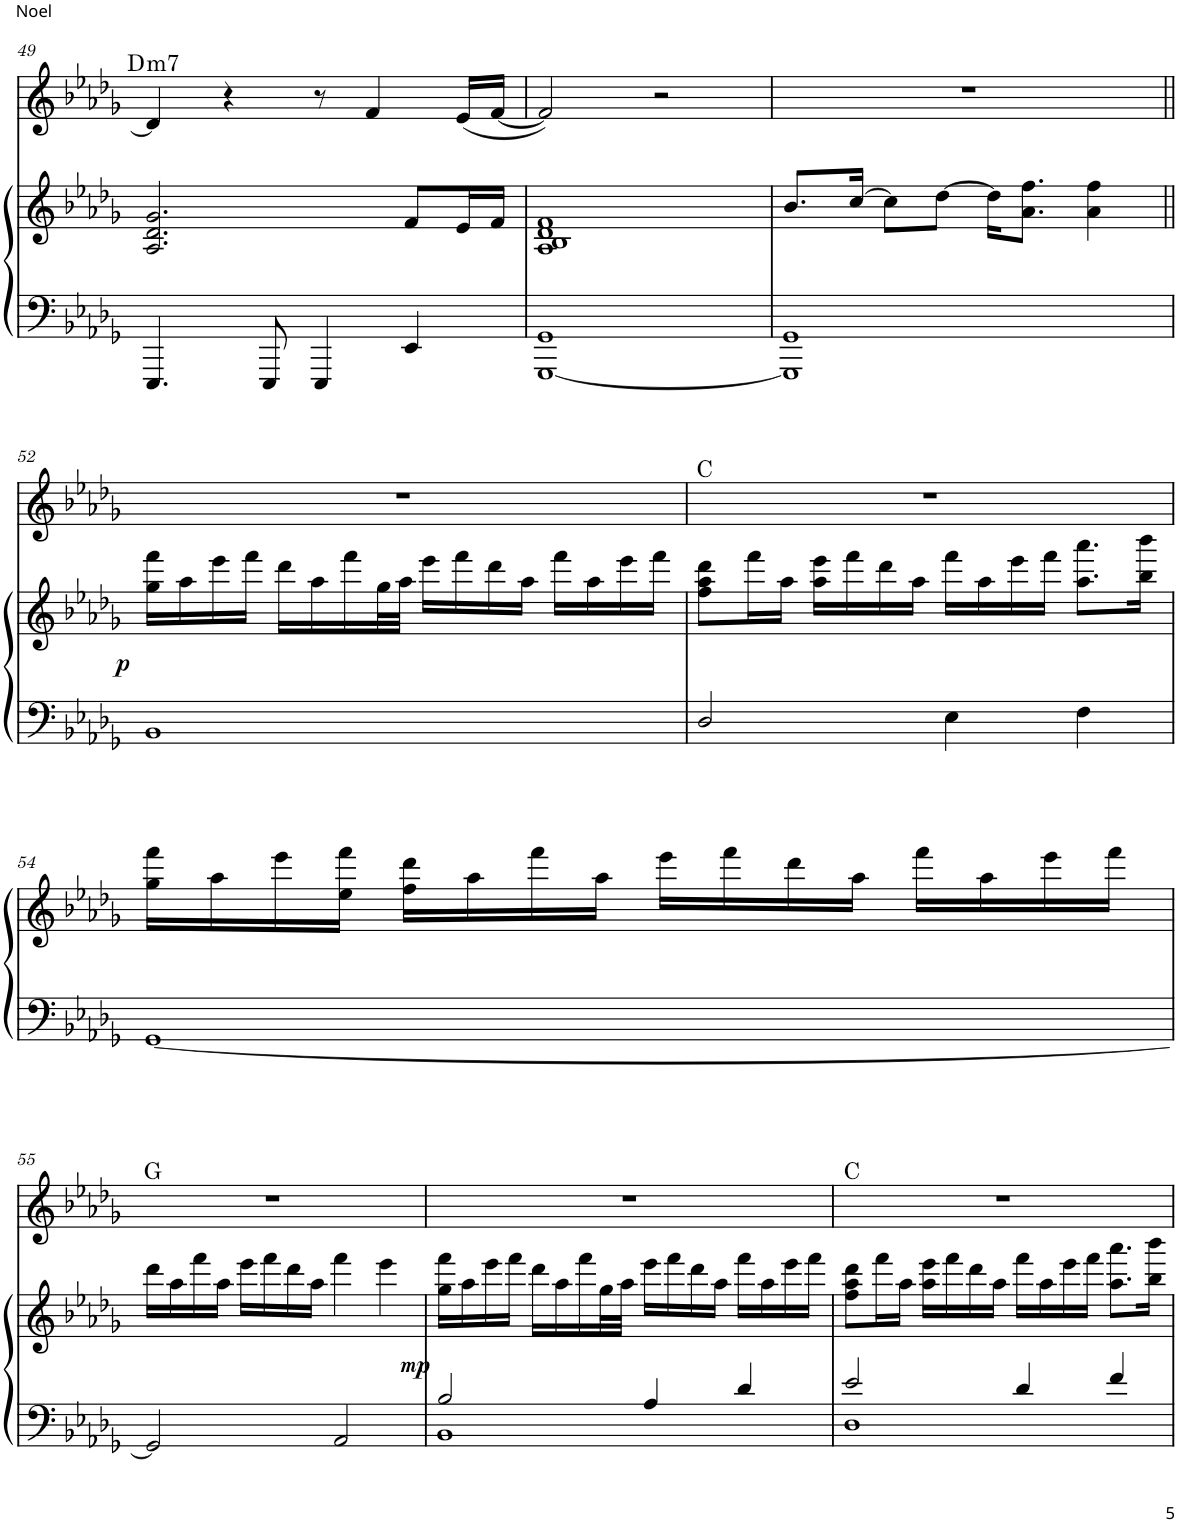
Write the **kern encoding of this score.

**kern	**kern	**dynam	**kern	**harte
*part2	*part2	*part2	*part1	*part1
*staff3	*staff2	*staff2/3	*staff1	*
!!LO:PB:g=z
*clefF4	*clefG2	*	*clefG2	*
*k[b-e-a-d-g-]	*k[b-e-a-d-g-]	*	*k[b-e-a-d-g-]	*
*M4/4	*M4/4	*	*M4/4	*
=49	=49	=49	=49	=49
!	!	!	!	!LO:H:kt=m7
4.EEE-/	2.A-/ 2.d-/ 2.g-/	.	4d-/]	D:min7
.	.	.	4r	.
8EEE-/	.	.	.	.
4EEE-/	.	.	8r	.
.	.	.	4f/	.
4EE-/	8f/L	.	.	.
.	16e-/L	.	(16e-/LL	.
.	16f/JJ	.	[16f/JJ	.
=50	=50	=50	=50	=50
[1GGG- 1GG-	1A- 1B- 1d- 1f	.	2f/])	.
.	.	.	2r	.
=51	=51	=51	=51	=51
1GGG-] 1GG-	8.b-/L	.	1r	.
.	[16cc/Jk	.	.	.
.	8cc\L]	.	.	.
.	[8dd-\J	.	.	.
.	16dd-\KL]	.	.	.
.	8.a-\ 8.ff\J	.	.	.
.	4a-\ 4ff\	.	.	.
!!LO:LB:g=z
=52||	=52||	=52||	=52||	=52||
!	!	!LO:DY:b	!	!
1BB-	16gg-\ 16fff\LL	p	1r	.
.	16aa-\	.	.	.
.	16eee-\	.	.	.
.	16fff\JJ	.	.	.
.	16ddd-\LL	.	.	.
.	16aa-\	.	.	.
.	16fff\	.	.	.
.	32gg-\L	.	.	.
.	32aa-\JJJ	.	.	.
.	16eee-\LL	.	.	.
.	16fff\	.	.	.
.	16ddd-\	.	.	.
.	16aa-\JJ	.	.	.
.	16fff\LL	.	.	.
.	16aa-\	.	.	.
.	16eee-\	.	.	.
.	16fff\JJ	.	.	.
=53	=53	=53	=53	=53
2D-/	8ff\ 8aa-\ 8ddd-\L	.	1r	C:maj
.	16fff\L	.	.	.
.	16aa-\JJ	.	.	.
.	16aa-\ 16eee-\LL	.	.	.
.	16fff\	.	.	.
.	16ddd-\	.	.	.
.	16aa-\JJ	.	.	.
4E-\	16fff\LL	.	.	.
.	16aa-\	.	.	.
.	16eee-\	.	.	.
.	16fff\JJ	.	.	.
4F\	8.aa-\ 8.aaa-\L	.	.	.
.	16bb-\ 16bbb-\Jk	.	.	.
!!LO:LB:g=z
=54	=54	=54	=54	=54
[1GG-	16gg-\ 16fff\LL	.	1r	.
.	16aa-\	.	.	.
.	16eee-\	.	.	.
.	16ee-\ 16fff\JJ	.	.	.
.	16ff\ 16ddd-\LL	.	.	.
.	16aa-\	.	.	.
.	16fff\	.	.	.
.	16aa-\JJ	.	.	.
.	16eee-\LL	.	.	.
.	16fff\	.	.	.
.	16ddd-\	.	.	.
.	16aa-\JJ	.	.	.
.	16fff\LL	.	.	.
.	16aa-\	.	.	.
.	16eee-\	.	.	.
.	16fff\JJ	.	.	.
!!LO:LB:g=z
=55	=55	=55	=55	=55
2GG-/]	16ddd-\LL	.	1r	G:maj
.	16aa-\	.	.	.
.	16fff\	.	.	.
.	16aa-\JJ	.	.	.
.	16eee-\LL	.	.	.
.	16fff\	.	.	.
.	16ddd-\	.	.	.
.	16aa-\JJ	.	.	.
2AA-/	4fff\	.	.	.
.	4eee-\	.	.	.
=56	=56	=56	=56	=56
*^	*	*	*	*
!	!	!	!LO:DY:b	!	!
2B-/	1BB-	16gg-\ 16fff\LL	mp	1r	.
.	.	16aa-\	.	.	.
.	.	16eee-\	.	.	.
.	.	16fff\JJ	.	.	.
.	.	16ddd-\LL	.	.	.
.	.	16aa-\	.	.	.
.	.	16fff\	.	.	.
.	.	32gg-\L	.	.	.
.	.	32aa-\JJJ	.	.	.
4A-/	.	16eee-\LL	.	.	.
.	.	16fff\	.	.	.
.	.	16ddd-\	.	.	.
.	.	16aa-\JJ	.	.	.
4d-/	.	16fff\LL	.	.	.
.	.	16aa-\	.	.	.
.	.	16eee-\	.	.	.
.	.	16fff\JJ	.	.	.
=57	=57	=57	=57	=57	=57
2e-/	1D-	8ff\ 8aa-\ 8ddd-\L	.	1r	C:maj
.	.	16fff\L	.	.	.
.	.	16aa-\JJ	.	.	.
.	.	16aa-\ 16eee-\LL	.	.	.
.	.	16fff\	.	.	.
.	.	16ddd-\	.	.	.
.	.	16aa-\JJ	.	.	.
4d-/	.	16fff\LL	.	.	.
.	.	16aa-\	.	.	.
.	.	16eee-\	.	.	.
.	.	16fff\JJ	.	.	.
4f/	.	8.aa-\ 8.aaa-\L	.	.	.
.	.	16bb-\ 16bbb-\Jk	.	.	.
*v	*v	*	*	*	*
=	=	=	=	=
*-	*-	*-	*-	*-
